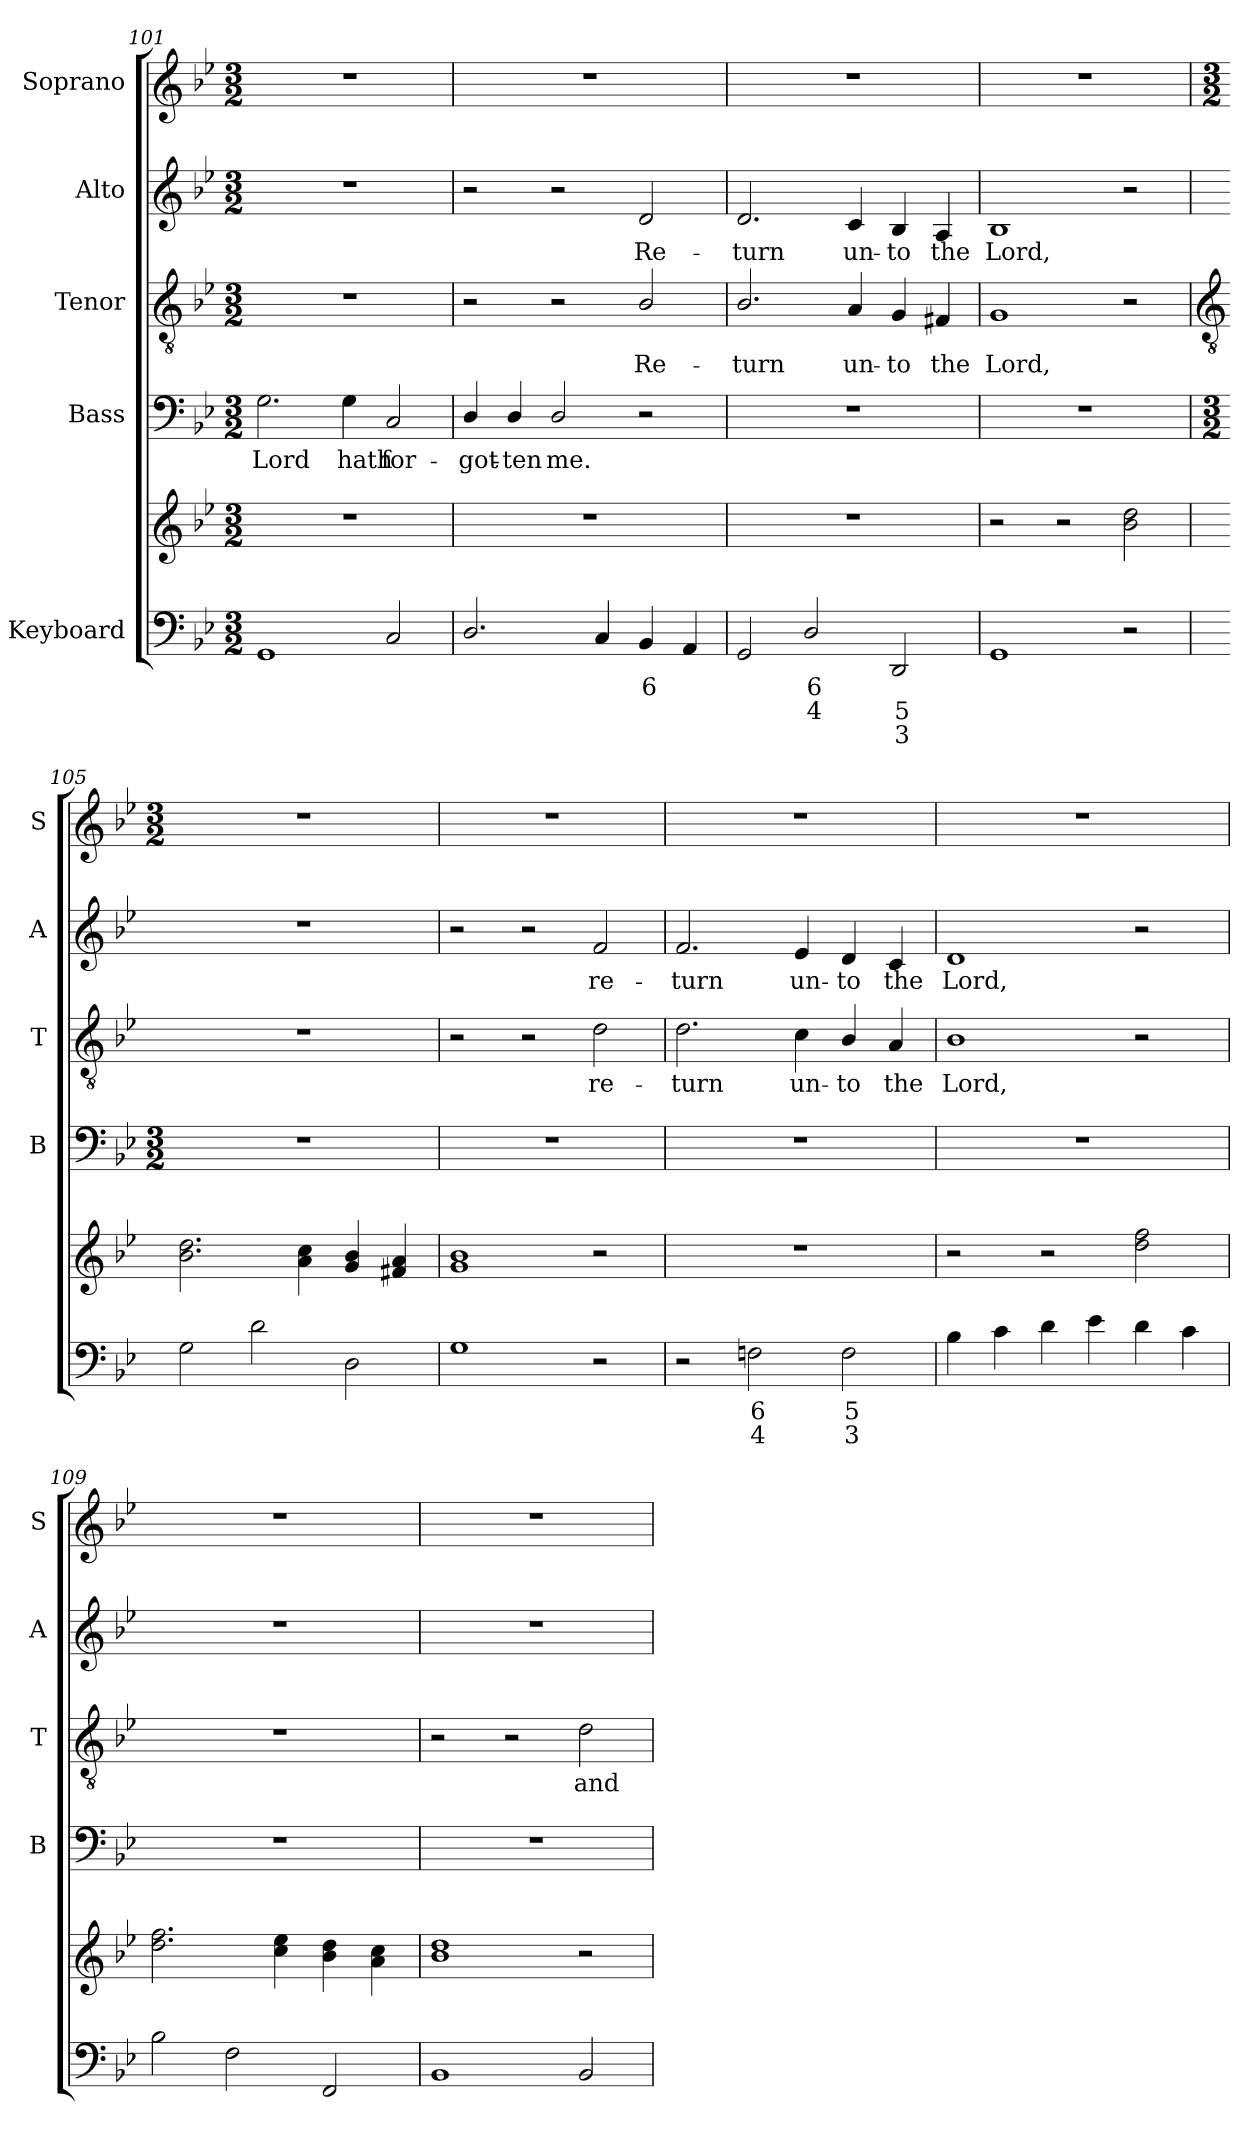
**kern	**text	**text	**text	**kern	**kern	**text	**kern	**text	**kern	**text	**kern
*part5	*part5	*part5	*part5	*part5	*part4	*part4	*part3	*part3	*part2	*part2	*part1
*staff6	*staff6	*staff6	*staff6	*staff5	*staff4	*staff4	*staff3	*staff3	*staff2	*staff2	*staff1
*I"Keyboard	*	*	*	*	*I"Bass	*	*I"Tenor	*	*I"Alto	*	*I"Soprano
*	*	*	*	*	*I'B	*	*I'T	*	*I'A	*	*I'S
*clefF4	*	*	*	*clefG2	*clefF4	*	*clefGv2	*	*clefG2	*	*clefG2
*k[b-e-]	*	*	*	*k[b-e-]	*k[b-e-]	*	*k[b-e-]	*	*k[b-e-]	*	*k[b-e-]
*B-:	*	*	*	*B-:	*B-:	*	*B-:	*	*B-:	*	*B-:
*M3/2	*	*	*	*M3/2	*M3/2	*	*M3/2	*	*M3/2	*	*M3/2
=101	=101	=101	=101	=101	=101	=101	=101	=101	=101	=101	=101
!	!	!	!	!LO:N:vis=1	!	!LO:LY:b	!LO:N:vis=1	!	!LO:N:vis=1	!	!
1GG	.	.	.	1.r	2.G	Lord	1.r	.	1.r	.	1.r
!	!	!	!	!	!	!LO:LY:b	!	!	!	!	!
.	.	.	.	.	4G	hath	.	.	.	.	.
!	!	!	!	!	!	!LO:LY:b	!	!	!	!	!
2C	.	.	.	.	2C	for-	.	.	.	.	.
=102	=102	=102	=102	=102	=102	=102	=102	=102	=102	=102	=102
!	!	!	!	!LO:N:vis=1	!	!LO:LY:b	!	!	!	!	!
2.D/	.	.	.	1.r	4D/	-got-	2r	.	2r	.	1.r
!	!	!	!	!	!	!LO:LY:b	!	!	!	!	!
.	.	.	.	.	4D/	-ten	.	.	.	.	.
!	!	!	!	!	!	!LO:LY:b	!	!	!	!	!
.	.	.	.	.	2D/	me.	2r	.	2r	.	.
4C	.	.	.	.	.	.	.	.	.	.	.
!	!LO:LY:b	!	!	!	!	!	!	!LO:LY:b	!	!LO:LY:b	!
4BB-	6	.	.	.	2r	.	2B-/	Re-	2d	Re-	.
4AA	.	.	.	.	.	.	.	.	.	.	.
=103	=103	=103	=103	=103	=103	=103	=103	=103	=103	=103	=103
!	!	!	!	!LO:N:vis=1	!LO:N:vis=1	!	!	!LO:LY:b	!	!LO:LY:b	!
2GG	.	.	.	1.r	1.r	.	2.B-/	-turn	2.d	-turn	1.r
!	!LO:LY:b	!LO:LY:b	!	!	!	!	!	!	!	!	!
2D/	6	4	.	.	.	.	.	.	.	.	.
!	!	!	!	!	!	!	!	!LO:LY:b	!	!LO:LY:b	!
.	.	.	.	.	.	.	4A	un-	4c	un-	.
!	!	!LO:LY:b	!LO:LY:b	!	!	!	!	!LO:LY:b	!	!LO:LY:b	!
2DD	.	5	3	.	.	.	4G	-to	4B-	-to	.
!	!	!	!	!	!	!	!	!LO:LY:b	!	!LO:LY:b	!
.	.	.	.	.	.	.	4F#X	the	4A	the	.
=104	=104	=104	=104	=104	=104	=104	=104	=104	=104	=104	=104
!	!	!	!	!	!LO:N:vis=1	!	!	!LO:LY:b	!	!LO:LY:b	!
1GG	.	.	.	2r	1.r	.	1G	Lord,	1B-	Lord,	1.r
.	.	.	.	2r	.	.	.	.	.	.	.
2r	.	.	.	2b- 2dd	.	.	2r	.	2r	.	.
!!LO:LB:g=z
=105	=105	=105	=105	=105	=105	=105	=105	=105	=105	=105	=105
*	*	*	*	*	*	*	*clefGv2	*	*	*	*
*	*	*	*	*	*M3/2	*	*	*	*	*	*M3/2
!	!	!	!	!	!	!	!LO:N:vis=1	!	!LO:N:vis=1	!	!
2G	.	.	.	2.b- 2.dd	1.r	.	1.r	.	1.r	.	1.r
2d	.	.	.	.	.	.	.	.	.	.	.
.	.	.	.	4a 4cc	.	.	.	.	.	.	.
2D	.	.	.	4g 4b-	.	.	.	.	.	.	.
.	.	.	.	4f#X 4a	.	.	.	.	.	.	.
=106	=106	=106	=106	=106	=106	=106	=106	=106	=106	=106	=106
1G	.	.	.	1g 1b-	1.r	.	2r	.	2r	.	1.r
.	.	.	.	.	.	.	2r	.	2r	.	.
!	!	!	!	!	!	!	!	!LO:LY:b	!	!LO:LY:b	!
2r	.	.	.	2r	.	.	2d	re-	2f	re-	.
=107	=107	=107	=107	=107	=107	=107	=107	=107	=107	=107	=107
!	!	!	!	!LO:N:vis=1	!	!	!	!LO:LY:b	!	!LO:LY:b	!
2r	.	.	.	1.r	1.r	.	2.d	-turn	2.f	-turn	1.r
!	!LO:LY:b	!LO:LY:b	!	!	!	!	!	!	!	!	!
2Fn	6	4	.	.	.	.	.	.	.	.	.
!	!	!	!	!	!	!	!	!LO:LY:b	!	!LO:LY:b	!
.	.	.	.	.	.	.	4c	un-	4e-	un-	.
!	!LO:LY:b	!LO:LY:b	!	!	!	!	!	!LO:LY:b	!	!LO:LY:b	!
2F	5	3	.	.	.	.	4B-/	-to	4d	-to	.
!	!	!	!	!	!	!	!	!LO:LY:b	!	!LO:LY:b	!
.	.	.	.	.	.	.	4A	the	4c	the	.
=108	=108	=108	=108	=108	=108	=108	=108	=108	=108	=108	=108
!	!	!	!	!	!	!	!	!LO:LY:b	!	!LO:LY:b	!
4B-	.	.	.	2r	1.r	.	1B-	Lord,	1d	Lord,	1.r
4c	.	.	.	.	.	.	.	.	.	.	.
4d	.	.	.	2r	.	.	.	.	.	.	.
4e-	.	.	.	.	.	.	.	.	.	.	.
4d	.	.	.	2dd 2ff	.	.	2r	.	2r	.	.
4c	.	.	.	.	.	.	.	.	.	.	.
=109	=109	=109	=109	=109	=109	=109	=109	=109	=109	=109	=109
!	!	!	!	!	!	!	!LO:N:vis=1	!	!LO:N:vis=1	!	!
2B-	.	.	.	2.dd 2.ff	1.r	.	1.r	.	1.r	.	1.r
2F	.	.	.	.	.	.	.	.	.	.	.
.	.	.	.	4cc 4ee-	.	.	.	.	.	.	.
2FF	.	.	.	4b- 4dd	.	.	.	.	.	.	.
.	.	.	.	4a 4cc	.	.	.	.	.	.	.
=110	=110	=110	=110	=110	=110	=110	=110	=110	=110	=110	=110
!	!	!	!	!	!	!	!	!	!LO:N:vis=1	!	!
1BB-	.	.	.	1b- 1dd	1.r	.	2r	.	1.r	.	1.r
.	.	.	.	.	.	.	2r	.	.	.	.
!	!	!	!	!	!	!	!	!LO:LY:b	!	!	!
2BB-	.	.	.	2r	.	.	2d	and	.	.	.
=	=	=	=	=	=	=	=	=	=	=	=
*-	*-	*-	*-	*-	*-	*-	*-	*-	*-	*-	*-
